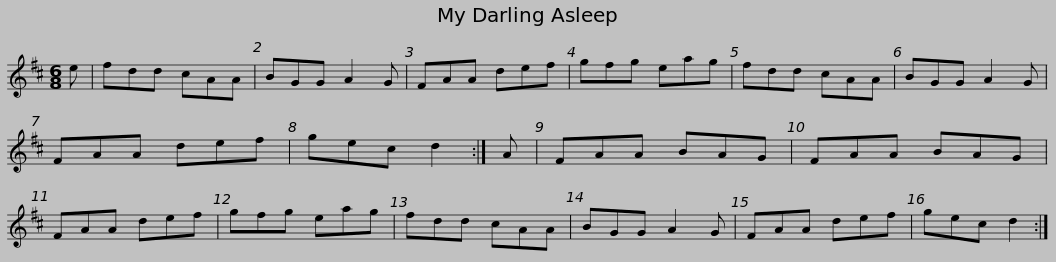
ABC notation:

X:1
L:1/8
M:6/8
I:linebreak $
K:D
V:1 treble
V:1
 e | fdd cAA | BGG A2 G | FAA def | gfg eag | %5
 fdd cAA | BGG A2 G | FAA def |$ gec d2 :| A | %10
 FAA BAG | FAA BAG | FAA def | gfg eag | fdd cAA | %15
 BGG A2 G |$ FAA def | gec d2 :| %18
